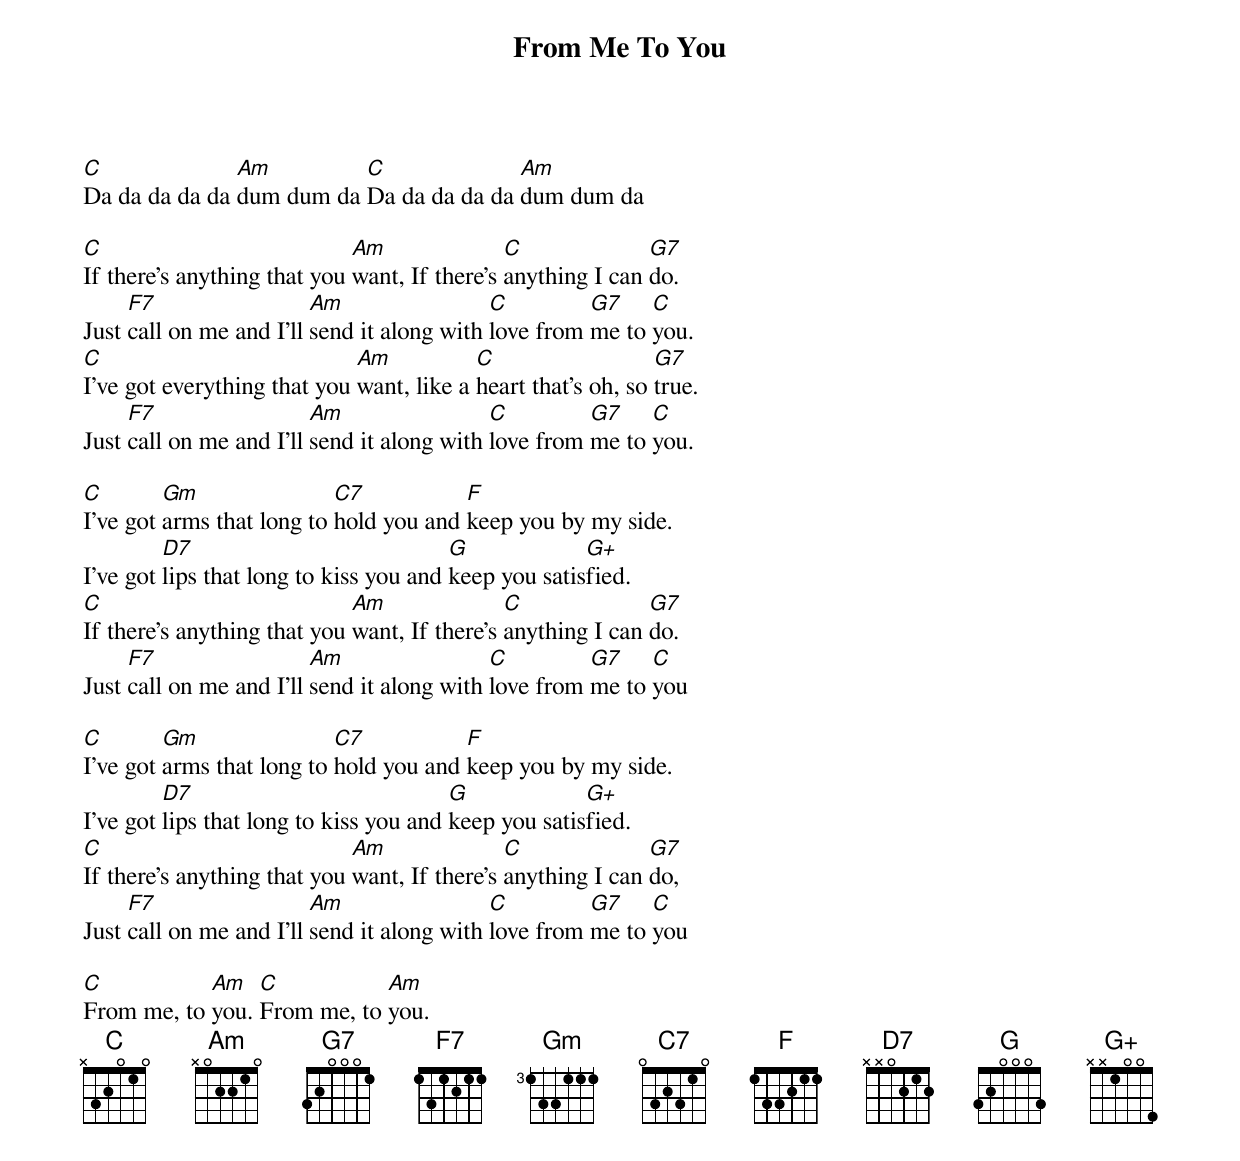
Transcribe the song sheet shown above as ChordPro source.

{title:From Me To You}
{sub title:Beatles}

[C]Da da da da da [Am]dum dum da [C]Da da da da da [Am]dum dum da

[C]If there's anything that you [Am]want, If there's [C]anything I can [G7]do.
Just [F7]call on me and I'll [Am]send it along with [C]love from [G7]me to [C]you.
[C]I've got everything that you [Am]want, like a [C]heart that's oh, so [G7]true.
Just [F7]call on me and I'll [Am]send it along with [C]love from [G7]me to [C]you.

[C]I've got [Gm]arms that long to [C7]hold you and [F]keep you by my side.
I've got [D7]lips that long to kiss you and [G]keep you satis[G+]fied.
[C]If there's anything that you [Am]want, If there's [C]anything I can [G7]do.
Just [F7]call on me and I'll [Am]send it along with [C]love from [G7]me to [C]you

[C]I've got [Gm]arms that long to [C7]hold you and [F]keep you by my side.
I've got [D7]lips that long to kiss you and [G]keep you satis[G+]fied.
[C]If there's anything that you [Am]want, If there's [C]anything I can [G7]do,
Just [F7]call on me and I'll [Am]send it along with [C]love from [G7]me to [C]you

[C]From me, to [Am]you. [C]From me, to [Am]you.
